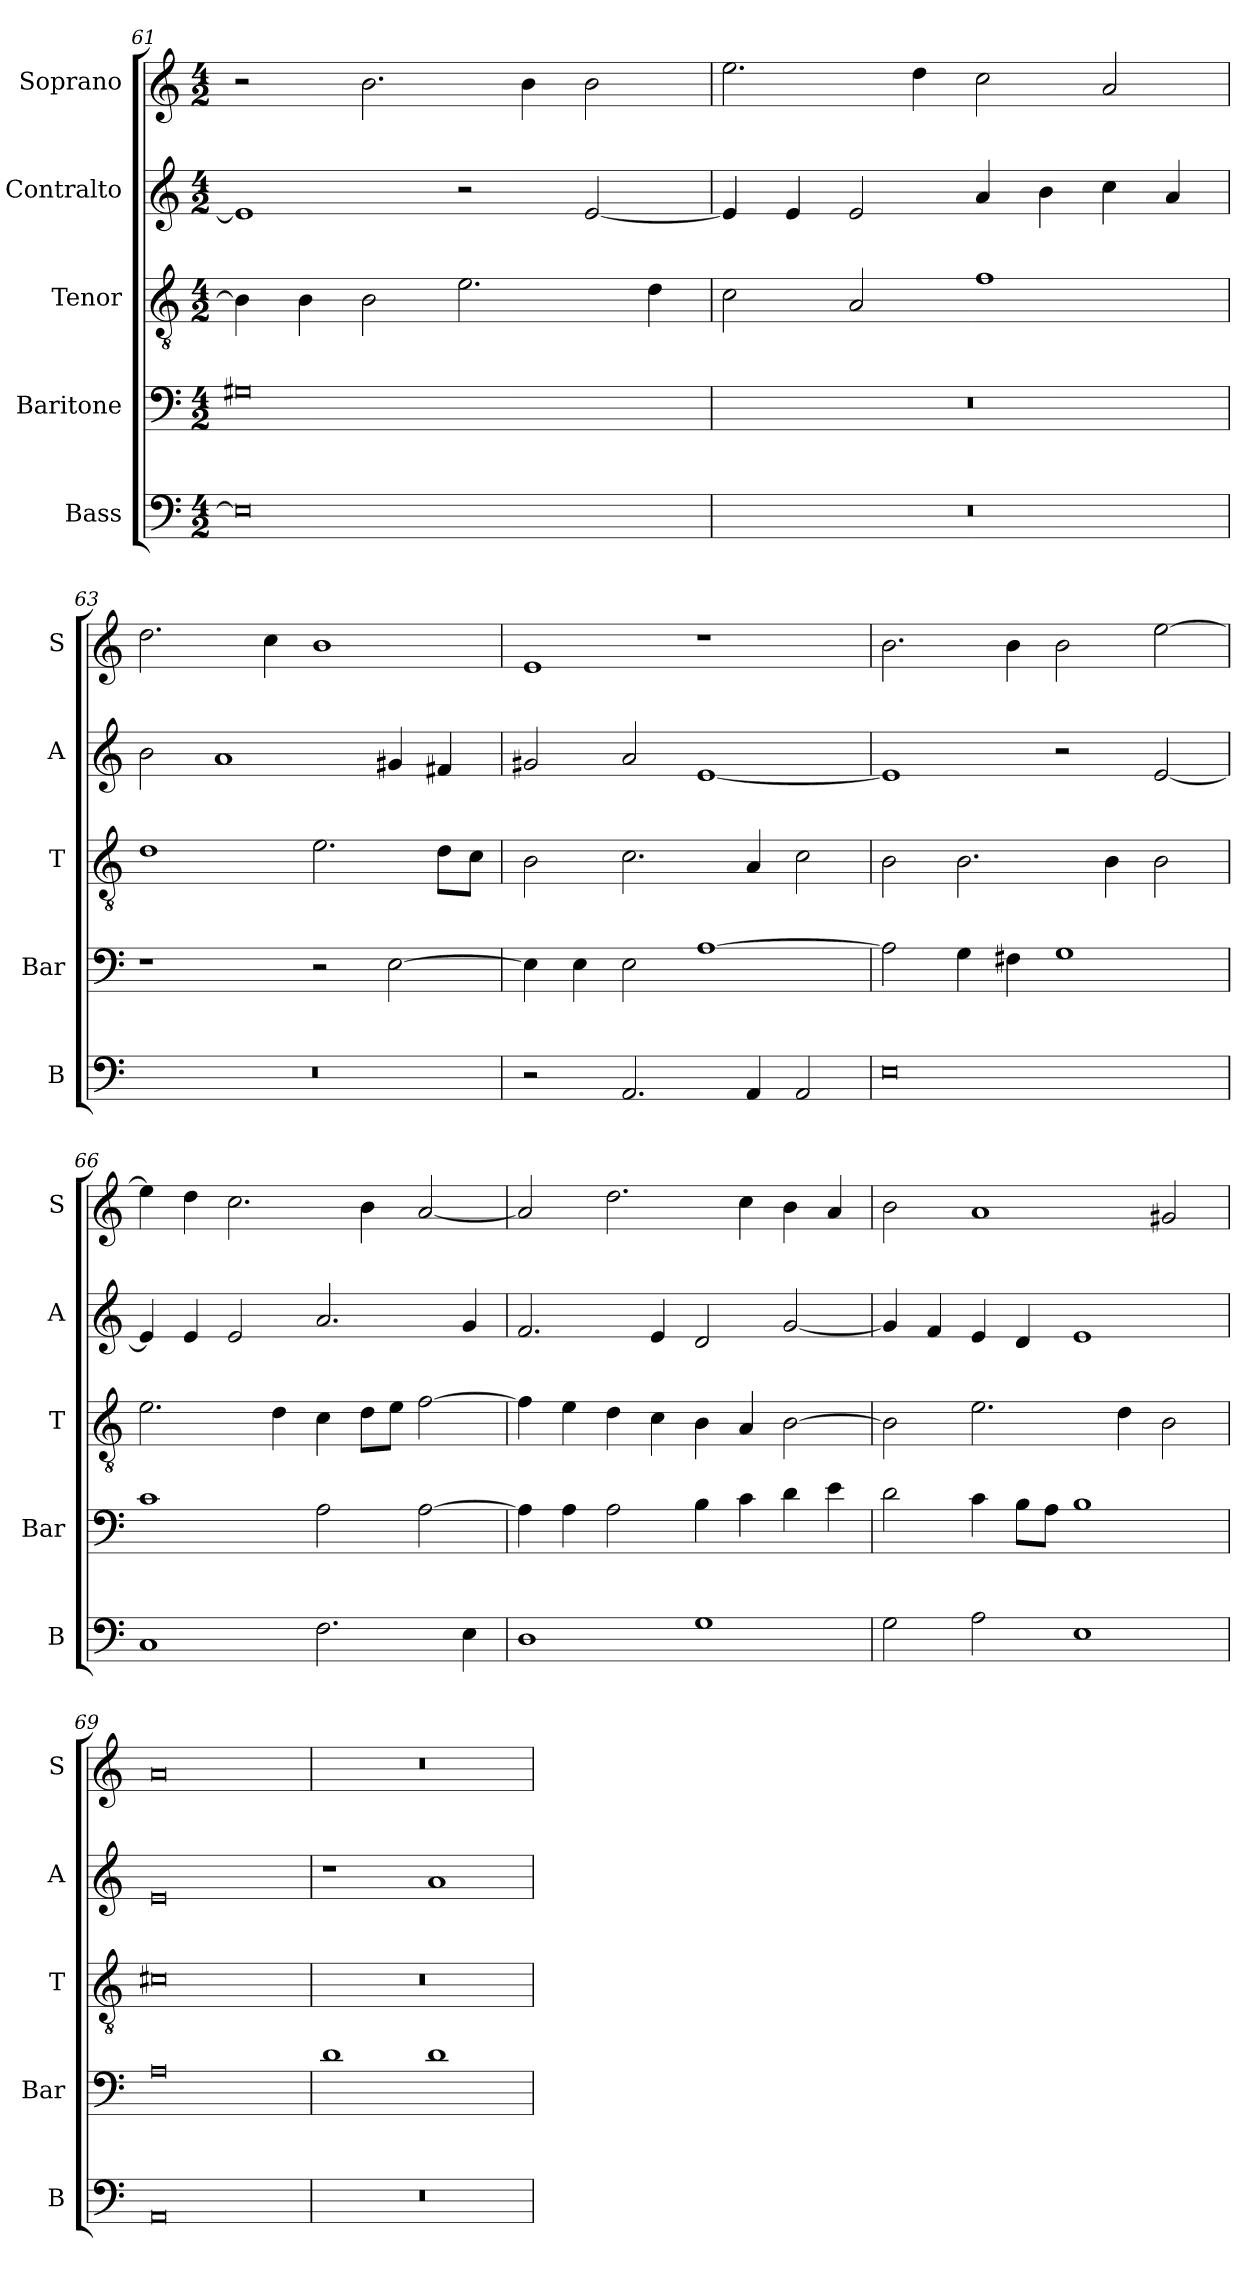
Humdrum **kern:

**kern	**kern	**kern	**kern	**kern
*part5	*part4	*part3	*part2	*part1
*staff5	*staff4	*staff3	*staff2	*staff1
*I"Bass	*I"Baritone	*I"Tenor	*I"Contralto	*I"Soprano
*I'B	*I'Bar	*I'T	*I'A	*I'S
*clefF4	*clefF4	*clefGv2	*clefG2	*clefG2
*k[]	*k[]	*k[]	*k[]	*k[]
*A:aeo	*A:aeo	*A:aeo	*A:aeo	*A:aeo
*M4/2	*M4/2	*M4/2	*M4/2	*M4/2
=61	=61	=61	=61	=61
0E]	0G#X	4B]	1e]	2r
.	.	4B	.	.
.	.	2B	.	2.b
.	.	2.e	2r	.
.	.	.	.	4b
.	.	.	[2e	2b
.	.	4d	.	.
=62	=62	=62	=62	=62
0r	0r	2c	4e]	2.ee
.	.	.	4e	.
.	.	2A	2e	.
.	.	.	.	4dd
.	.	1f	4a	2cc
.	.	.	4b	.
.	.	.	4cc	2a
.	.	.	4a	.
=63	=63	=63	=63	=63
0r	1r	1d	2b	2.dd
.	.	.	1a	.
.	.	.	.	4cc
.	2r	2.e	.	1b
.	[2E	.	4g#X	.
.	.	8d\L	4f#X	.
.	.	8c\J	.	.
=64	=64	=64	=64	=64
2r	4E]	2B	2g#X	1e
.	4E	.	.	.
2.AA	2E	2.c	2a	.
.	[1A	.	[1e	1r
4AA	.	4A	.	.
2AA	.	2c	.	.
=65	=65	=65	=65	=65
0E	2A]	2B	1e]	2.b
.	4G	2.B	.	.
.	4F#X	.	.	4b
.	1G	.	2r	2b
.	.	4B	.	.
.	.	2B	[2e	[2ee
=66	=66	=66	=66	=66
1C	1c	2.e	4e]	4ee]
.	.	.	4e	4dd
.	.	.	2e	2.cc
.	.	4d	.	.
2.F	2A	4c	2.a	.
.	.	8d\L	.	4b
.	.	8e\J	.	.
.	[2A	[2f	.	[2a
4E	.	.	4g	.
=67	=67	=67	=67	=67
1D	4A]	4f]	2.f	2a]
.	4A	4e	.	.
.	2A	4d	.	2.dd
.	.	4c	4e	.
1G	4B	4B	2d	.
.	4c	4A	.	4cc
.	4d	[2B	[2g	4b
.	4e	.	.	4a
=68	=68	=68	=68	=68
2G	2d	2B]	4g]	2b
.	.	.	4f	.
2A	4c	2.e	4e	1a
.	8B\L	.	4d	.
.	8A\J	.	.	.
1E	1B	.	1e	.
.	.	4d	.	.
.	.	2B	.	2g#X
=69	=69	=69	=69	=69
0AA	0A	0c#X	0e	0a
=70	=70	=70	=70	=70
0r	1d	0r	1r	0r
.	1d	.	1a	.
=	=	=	=	=
*-	*-	*-	*-	*-
